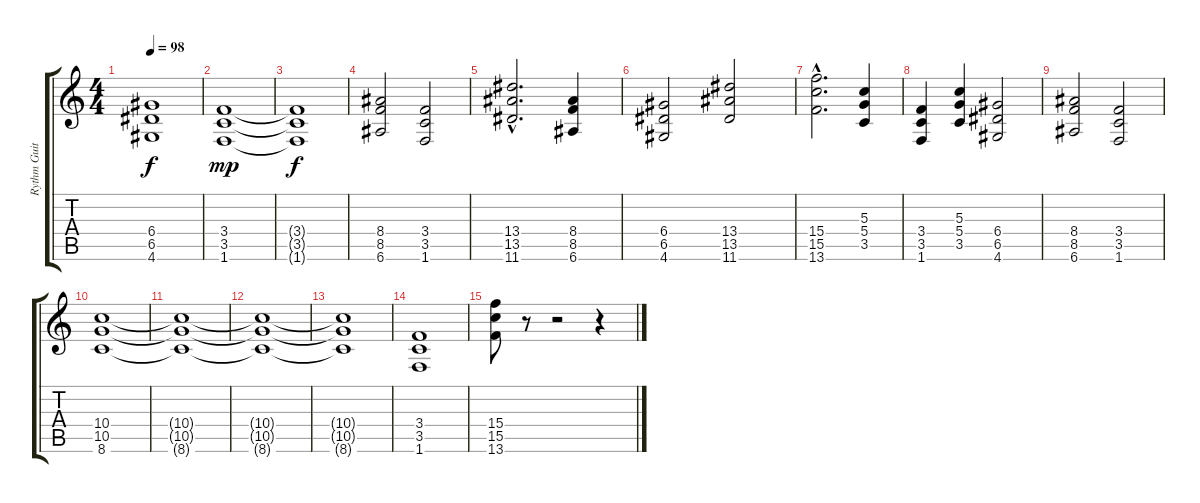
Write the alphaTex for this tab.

\track ("Rythm Guitar" "Rythm Guit") {instrument distortionguitar}
\staff {score tabs}
\tuning (E4 B3 G3 D3 A2 E2) {hide}
\ts (4 4)
\tempo 98
\clef g2
\ks c
(6.4 6.5 4.6).1{dy f} |
(3.4 3.5 1.6).1{dy mp} |
(3.4{t} 3.5{t} 1.6{t}).1{dy f} |
(8.4 8.5 6.6).2 (3.4 3.5 1.6).2 |
(13.4{hac} 13.5{hac} 11.6{hac}).2{d} (8.4 8.5 6.6).4 |
(6.4 6.5 4.6).2 (13.4 13.5 11.6).2 |
(15.4{hac} 15.5{hac} 13.6{hac}).2{d} (5.3 5.4 3.5).4 |
(3.4 3.5 1.6).4 (5.3 5.4 3.5).4 (6.4 6.5 4.6).2 |
(8.4 8.5 6.6).2 (3.4 3.5 1.6).2 |
(10.4 10.5 8.6).1 |
(10.4{t} 10.5{t} 8.6{t}).1 |
(10.4{t} 10.5{t} 8.6{t}).1 |
(10.4{t} 10.5{t} 8.6{t}).1 |
(3.4 3.5 1.6).1 |
(15.4 15.5 13.6).8 r.8 r.2 r.4
